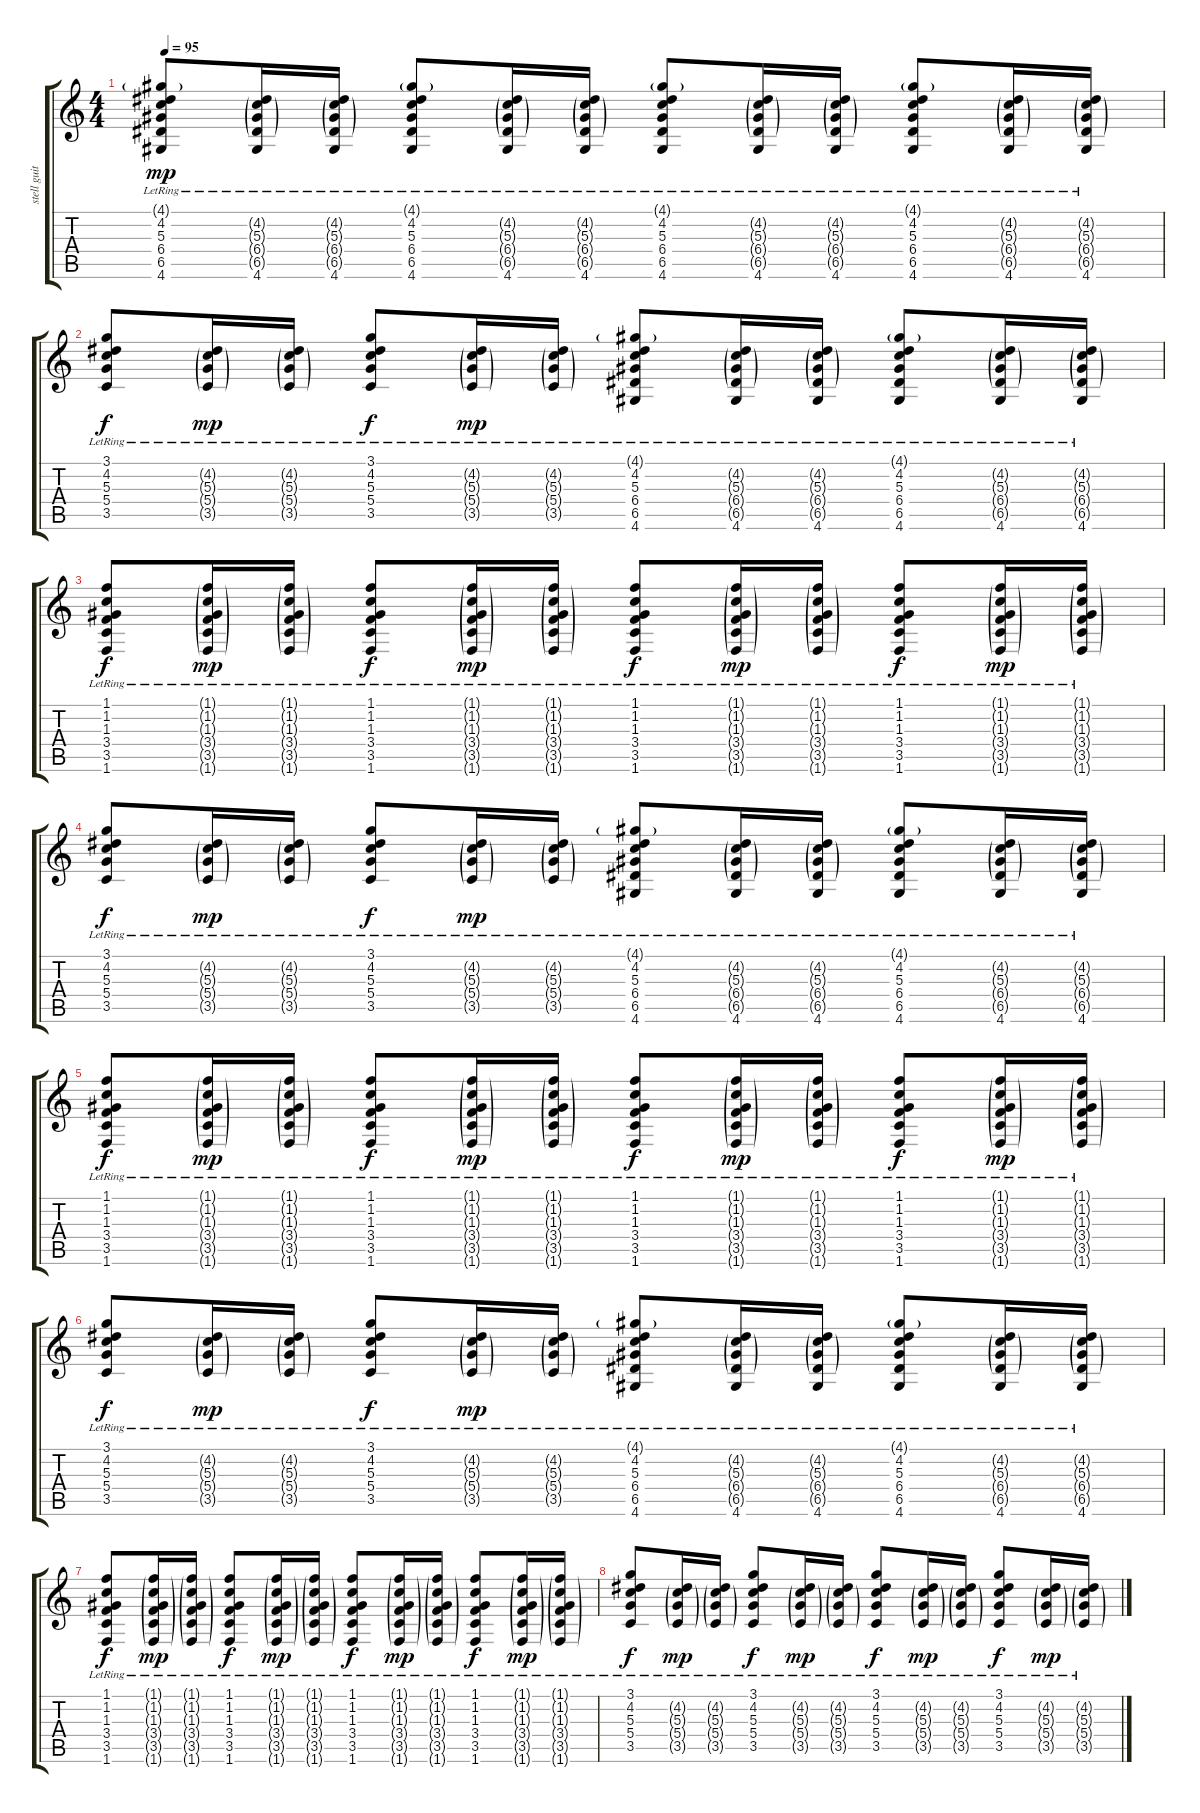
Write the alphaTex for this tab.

\track ("stell guitar" "stell guit") {instrument acousticguitarsteel}
\staff {score tabs}
\tuning (E4 B3 G3 D3 A2 E2) {hide}
\ts (4 4)
\tempo 95
\clef g2
\ks c
(4.1{g lr} 4.2{lr} 5.3{lr} 6.4{lr} 6.5{lr} 4.6).8{dy mp} (4.2{g lr} 5.3{g lr} 6.4{g lr} 6.5{g lr} 4.6).16 (4.2{g lr} 5.3{g lr} 6.4{g lr} 6.5{g lr} 4.6).16 (4.1{g lr} 4.2{lr} 5.3{lr} 6.4{lr} 6.5{lr} 4.6).8 (4.2{g lr} 5.3{g lr} 6.4{g lr} 6.5{g lr} 4.6).16 (4.2{g lr} 5.3{g lr} 6.4{g lr} 6.5{g lr} 4.6).16 (4.1{g lr} 4.2{lr} 5.3{lr} 6.4{lr} 6.5{lr} 4.6).8 (4.2{g lr} 5.3{g lr} 6.4{g lr} 6.5{g lr} 4.6).16 (4.2{g lr} 5.3{g lr} 6.4{g lr} 6.5{g lr} 4.6).16 (4.1{g lr} 4.2{lr} 5.3{lr} 6.4{lr} 6.5{lr} 4.6).8 (4.2{g lr} 5.3{g lr} 6.4{g lr} 6.5{g lr} 4.6).16 (4.2{g lr} 5.3{g lr} 6.4{g lr} 6.5{g lr} 4.6).16 |
(3.1{lr} 4.2{lr} 5.3{lr} 5.4{lr} 3.5{lr}).8{dy f} (4.2{g lr} 5.3{g lr} 5.4{g lr} 3.5{g lr}).16{dy mp} (4.2{g lr} 5.3{g lr} 5.4{g lr} 3.5{g lr}).16 (3.1{lr} 4.2{lr} 5.3{lr} 5.4{lr} 3.5{lr}).8{dy f} (4.2{g lr} 5.3{g lr} 5.4{g lr} 3.5{g lr}).16{dy mp} (4.2{g lr} 5.3{g lr} 5.4{g lr} 3.5{g lr}).16 (4.1{g lr} 4.2{lr} 5.3{lr} 6.4{lr} 6.5{lr} 4.6).8 (4.2{g lr} 5.3{g lr} 6.4{g lr} 6.5{g lr} 4.6).16 (4.2{g lr} 5.3{g lr} 6.4{g lr} 6.5{g lr} 4.6).16 (4.1{g lr} 4.2{lr} 5.3{lr} 6.4{lr} 6.5{lr} 4.6).8 (4.2{g lr} 5.3{g lr} 6.4{g lr} 6.5{g lr} 4.6).16 (4.2{g lr} 5.3{g lr} 6.4{g lr} 6.5{g lr} 4.6).16 |
(1.1{lr} 1.2{lr} 1.3{lr} 3.4{lr} 3.5{lr} 1.6{lr}).8{dy f} (1.1{g} 1.2{g lr} 1.3{g lr} 3.4{g lr} 3.5{g lr} 1.6{g lr}).16{dy mp} (1.1{g lr} 1.2{g lr} 1.3{g lr} 3.4{g lr} 3.5{g lr} 1.6{g lr}).16 (1.1{lr} 1.2{lr} 1.3{lr} 3.4{lr} 3.5{lr} 1.6{lr}).8{dy f} (1.1{g} 1.2{g lr} 1.3{g lr} 3.4{g lr} 3.5{g lr} 1.6{g lr}).16{dy mp} (1.1{g lr} 1.2{g lr} 1.3{g lr} 3.4{g lr} 3.5{g lr} 1.6{g lr}).16 (1.1{lr} 1.2{lr} 1.3{lr} 3.4{lr} 3.5{lr} 1.6{lr}).8{dy f} (1.1{g} 1.2{g lr} 1.3{g lr} 3.4{g lr} 3.5{g lr} 1.6{g lr}).16{dy mp} (1.1{g lr} 1.2{g lr} 1.3{g lr} 3.4{g lr} 3.5{g lr} 1.6{g lr}).16 (1.1{lr} 1.2{lr} 1.3{lr} 3.4{lr} 3.5{lr} 1.6{lr}).8{dy f} (1.1{g} 1.2{g lr} 1.3{g lr} 3.4{g lr} 3.5{g lr} 1.6{g lr}).16{dy mp} (1.1{g lr} 1.2{g lr} 1.3{g lr} 3.4{g lr} 3.5{g lr} 1.6{g lr}).16 |
(3.1{lr} 4.2{lr} 5.3{lr} 5.4{lr} 3.5{lr}).8{dy f} (4.2{g lr} 5.3{g lr} 5.4{g lr} 3.5{g lr}).16{dy mp} (4.2{g lr} 5.3{g lr} 5.4{g lr} 3.5{g lr}).16 (3.1{lr} 4.2{lr} 5.3{lr} 5.4{lr} 3.5{lr}).8{dy f} (4.2{g lr} 5.3{g lr} 5.4{g lr} 3.5{g lr}).16{dy mp} (4.2{g lr} 5.3{g lr} 5.4{g lr} 3.5{g lr}).16 (4.1{g lr} 4.2{lr} 5.3{lr} 6.4{lr} 6.5{lr} 4.6).8 (4.2{g lr} 5.3{g lr} 6.4{g lr} 6.5{g lr} 4.6).16 (4.2{g lr} 5.3{g lr} 6.4{g lr} 6.5{g lr} 4.6).16 (4.1{g lr} 4.2{lr} 5.3{lr} 6.4{lr} 6.5{lr} 4.6).8 (4.2{g lr} 5.3{g lr} 6.4{g lr} 6.5{g lr} 4.6).16 (4.2{g lr} 5.3{g lr} 6.4{g lr} 6.5{g lr} 4.6).16 |
(1.1{lr} 1.2{lr} 1.3{lr} 3.4{lr} 3.5{lr} 1.6{lr}).8{dy f} (1.1{g} 1.2{g lr} 1.3{g lr} 3.4{g lr} 3.5{g lr} 1.6{g lr}).16{dy mp} (1.1{g lr} 1.2{g lr} 1.3{g lr} 3.4{g lr} 3.5{g lr} 1.6{g lr}).16 (1.1{lr} 1.2{lr} 1.3{lr} 3.4{lr} 3.5{lr} 1.6{lr}).8{dy f} (1.1{g} 1.2{g lr} 1.3{g lr} 3.4{g lr} 3.5{g lr} 1.6{g lr}).16{dy mp} (1.1{g lr} 1.2{g lr} 1.3{g lr} 3.4{g lr} 3.5{g lr} 1.6{g lr}).16 (1.1{lr} 1.2{lr} 1.3{lr} 3.4{lr} 3.5{lr} 1.6{lr}).8{dy f} (1.1{g} 1.2{g lr} 1.3{g lr} 3.4{g lr} 3.5{g lr} 1.6{g lr}).16{dy mp} (1.1{g lr} 1.2{g lr} 1.3{g lr} 3.4{g lr} 3.5{g lr} 1.6{g lr}).16 (1.1{lr} 1.2{lr} 1.3{lr} 3.4{lr} 3.5{lr} 1.6{lr}).8{dy f} (1.1{g} 1.2{g lr} 1.3{g lr} 3.4{g lr} 3.5{g lr} 1.6{g lr}).16{dy mp} (1.1{g lr} 1.2{g lr} 1.3{g lr} 3.4{g lr} 3.5{g lr} 1.6{g lr}).16 |
(3.1{lr} 4.2{lr} 5.3{lr} 5.4{lr} 3.5{lr}).8{dy f} (4.2{g lr} 5.3{g lr} 5.4{g lr} 3.5{g lr}).16{dy mp} (4.2{g lr} 5.3{g lr} 5.4{g lr} 3.5{g lr}).16 (3.1{lr} 4.2{lr} 5.3{lr} 5.4{lr} 3.5{lr}).8{dy f} (4.2{g lr} 5.3{g lr} 5.4{g lr} 3.5{g lr}).16{dy mp} (4.2{g lr} 5.3{g lr} 5.4{g lr} 3.5{g lr}).16 (4.1{g lr} 4.2{lr} 5.3{lr} 6.4{lr} 6.5{lr} 4.6).8 (4.2{g lr} 5.3{g lr} 6.4{g lr} 6.5{g lr} 4.6).16 (4.2{g lr} 5.3{g lr} 6.4{g lr} 6.5{g lr} 4.6).16 (4.1{g lr} 4.2{lr} 5.3{lr} 6.4{lr} 6.5{lr} 4.6).8 (4.2{g lr} 5.3{g lr} 6.4{g lr} 6.5{g lr} 4.6).16 (4.2{g lr} 5.3{g lr} 6.4{g lr} 6.5{g lr} 4.6).16 |
(1.1{lr} 1.2{lr} 1.3{lr} 3.4{lr} 3.5{lr} 1.6{lr}).8{dy f} (1.1{g} 1.2{g lr} 1.3{g lr} 3.4{g lr} 3.5{g lr} 1.6{g lr}).16{dy mp} (1.1{g lr} 1.2{g lr} 1.3{g lr} 3.4{g lr} 3.5{g lr} 1.6{g lr}).16 (1.1{lr} 1.2{lr} 1.3{lr} 3.4{lr} 3.5{lr} 1.6{lr}).8{dy f} (1.1{g} 1.2{g lr} 1.3{g lr} 3.4{g lr} 3.5{g lr} 1.6{g lr}).16{dy mp} (1.1{g lr} 1.2{g lr} 1.3{g lr} 3.4{g lr} 3.5{g lr} 1.6{g lr}).16 (1.1{lr} 1.2{lr} 1.3{lr} 3.4{lr} 3.5{lr} 1.6{lr}).8{dy f} (1.1{g} 1.2{g lr} 1.3{g lr} 3.4{g lr} 3.5{g lr} 1.6{g lr}).16{dy mp} (1.1{g lr} 1.2{g lr} 1.3{g lr} 3.4{g lr} 3.5{g lr} 1.6{g lr}).16 (1.1{lr} 1.2{lr} 1.3{lr} 3.4{lr} 3.5{lr} 1.6{lr}).8{dy f} (1.1{g} 1.2{g lr} 1.3{g lr} 3.4{g lr} 3.5{g lr} 1.6{g lr}).16{dy mp} (1.1{g lr} 1.2{g lr} 1.3{g lr} 3.4{g lr} 3.5{g lr} 1.6{g lr}).16 |
(3.1{lr} 4.2{lr} 5.3{lr} 5.4{lr} 3.5{lr}).8{dy f} (4.2{g lr} 5.3{g lr} 5.4{g lr} 3.5{g lr}).16{dy mp} (4.2{g lr} 5.3{g lr} 5.4{g lr} 3.5{g lr}).16 (3.1{lr} 4.2{lr} 5.3{lr} 5.4{lr} 3.5{lr}).8{dy f} (4.2{g lr} 5.3{g lr} 5.4{g lr} 3.5{g lr}).16{dy mp} (4.2{g lr} 5.3{g lr} 5.4{g lr} 3.5{g lr}).16 (3.1{lr} 4.2{lr} 5.3{lr} 5.4{lr} 3.5{lr}).8{dy f} (4.2{g lr} 5.3{g lr} 5.4{g lr} 3.5{g lr}).16{dy mp} (4.2{g lr} 5.3{g lr} 5.4{g lr} 3.5{g lr}).16 (3.1{lr} 4.2{lr} 5.3{lr} 5.4{lr} 3.5{lr}).8{dy f} (4.2{g lr} 5.3{g lr} 5.4{g lr} 3.5{g lr}).16{dy mp} (4.2{g lr} 5.3{g lr} 5.4{g lr} 3.5{g lr}).16
